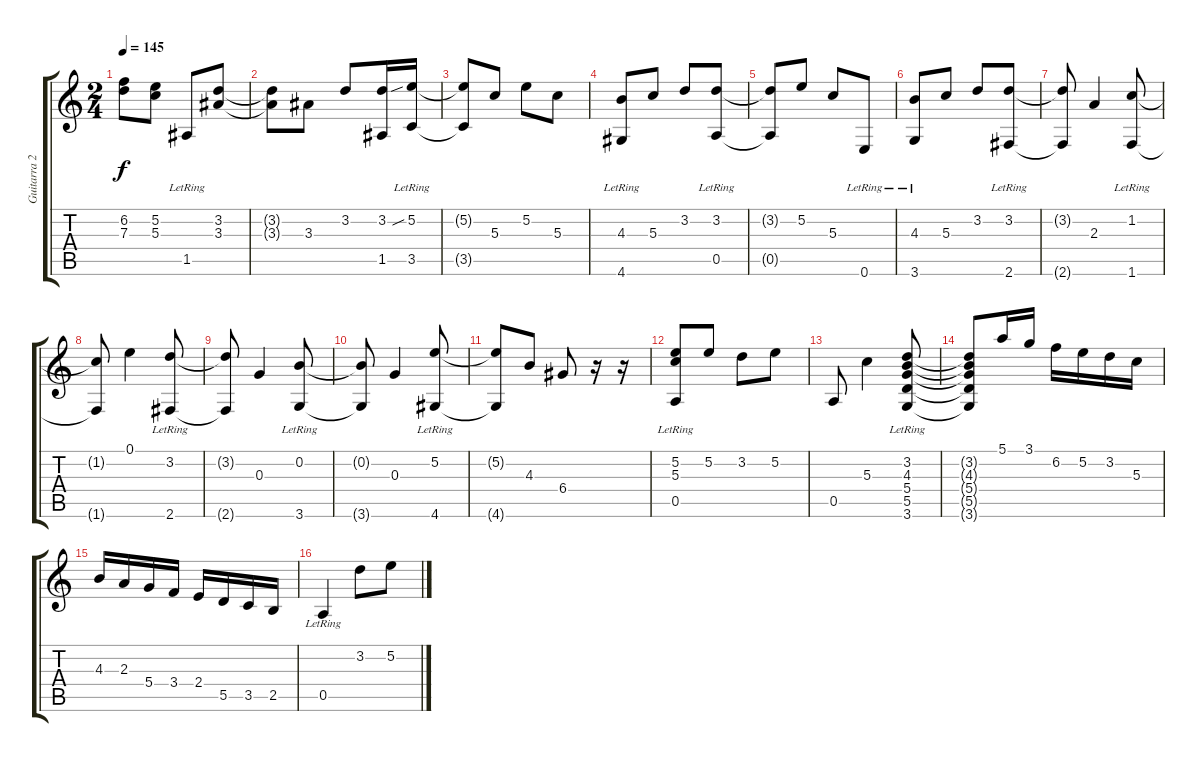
\track ("Guitarra 2" "Guitarra 2") {instrument electricbassfinger}
\staff {score tabs}
\tuning (E4 B3 G3 D3 A2 E2) {hide}
\ts (2 4)
\tempo 145
\clef g2
\ks c
(6.2{t} 7.3{t}).8{dy f} (5.2 5.3).8 1.5{lr}.8 (3.2 3.3).8 |
(3.2{t} 3.3{t}).8 3.3.8 3.2.8 (3.2 1.5).16 (5.2{sib} 3.5{lr}).16 |
(5.2{t} 3.5{t}).8 5.3.8 5.2.8 5.3.8 |
(4.3 4.6{lr}).8 5.3.8 3.2.8 (3.2 0.5{lr}).8 |
(3.2{t} 0.5{t}).8 5.2.8 5.3.8 0.6{lr}.8 |
(4.3 3.6{lr}).8 5.3.8 3.2.8 (3.2 2.6{lr}).8 |
(3.2{t} 2.6{t}).8 2.3.4 (1.2 1.6{lr}).8 |
(1.2{t} 1.6{t}).8 0.1.4 (3.2 2.6{lr}).8 |
(3.2{t} 2.6{t}).8 0.3.4 (0.2 3.6{lr}).8 |
(0.2{t} 3.6{t}).8 0.3.4 (5.2 4.6{lr}).8 |
(5.2{t} 4.6{t}).8 4.3.8 6.4.8 r.16 r.16 |
(5.2 5.3 0.5{lr}).8 5.2.8 3.2.8 5.2.8 |
0.5.8 5.3.4 (3.2 4.3 5.4 5.5 3.6{lr}).8 |
(3.2{t} 4.3{t} 5.4{t} 5.5{t} 3.6{t}).8 5.1.16 3.1.16 6.2.16 5.2.16 3.2.16 5.3.16 |
4.3.16 2.3.16 5.4.16 3.4.16 2.4.16 5.5.16 3.5.16 2.5.16 |
0.5{lr}.4 3.2.8 5.2.8
